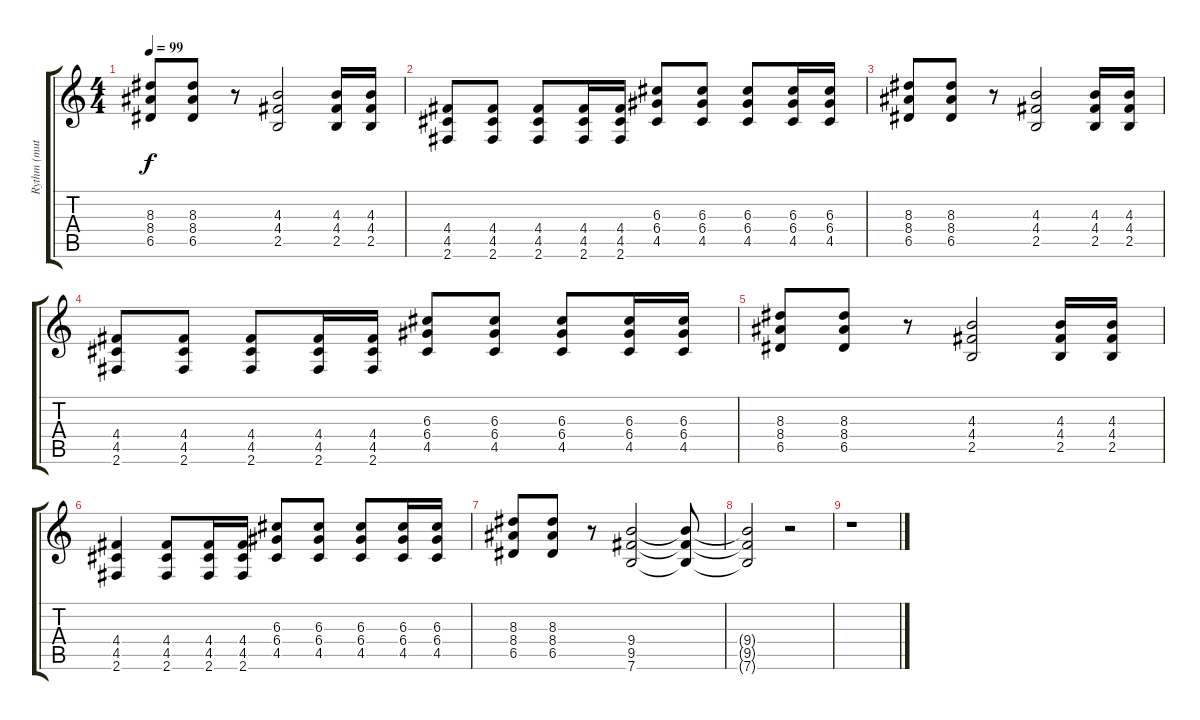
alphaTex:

\track ("Rythm (muted)" "Rythm (mut") {instrument electricguitarmuted}
\staff {score tabs}
\tuning (E4 B3 G3 D3 A2 E2) {hide}
\ts (4 4)
\tempo 99
\clef g2
\ks c
(8.3 8.4 6.5).8{dy f} (8.3 8.4 6.5).8 r.8 (4.3 4.4 2.5).2 (4.3 4.4 2.5).16 (4.3 4.4 2.5).16 |
(4.4 4.5 2.6).8 (4.4 4.5 2.6).8 (4.4 4.5 2.6).8 (4.4 4.5 2.6).16 (4.4 4.5 2.6).16 (6.3 6.4 4.5).8 (6.3 6.4 4.5).8 (6.3 6.4 4.5).8 (6.3 6.4 4.5).16 (6.3 6.4 4.5).16 |
(8.3 8.4 6.5).8 (8.3 8.4 6.5).8 r.8 (4.3 4.4 2.5).2 (4.3 4.4 2.5).16 (4.3 4.4 2.5).16 |
(4.4 4.5 2.6).8 (4.4 4.5 2.6).8 (4.4 4.5 2.6).8 (4.4 4.5 2.6).16 (4.4 4.5 2.6).16 (6.3 6.4 4.5).8 (6.3 6.4 4.5).8 (6.3 6.4 4.5).8 (6.3 6.4 4.5).16 (6.3 6.4 4.5).16 |
(8.3 8.4 6.5).8 (8.3 8.4 6.5).8 r.8 (4.3 4.4 2.5).2 (4.3 4.4 2.5).16 (4.3 4.4 2.5).16 |
(4.4 4.5 2.6).4 (4.4 4.5 2.6).8 (4.4 4.5 2.6).16 (4.4 4.5 2.6).16 (6.3 6.4 4.5).8 (6.3 6.4 4.5).8 (6.3 6.4 4.5).8 (6.3 6.4 4.5).16 (6.3 6.4 4.5).16 |
(8.3 8.4 6.5).8 (8.3 8.4 6.5).8 r.8 (9.4 9.5 7.6).2 (9.4{t} 9.5{t} 7.6{t}).8 |
(9.4{t} 9.5{t} 7.6{t}).2 r.2 |
r.1
